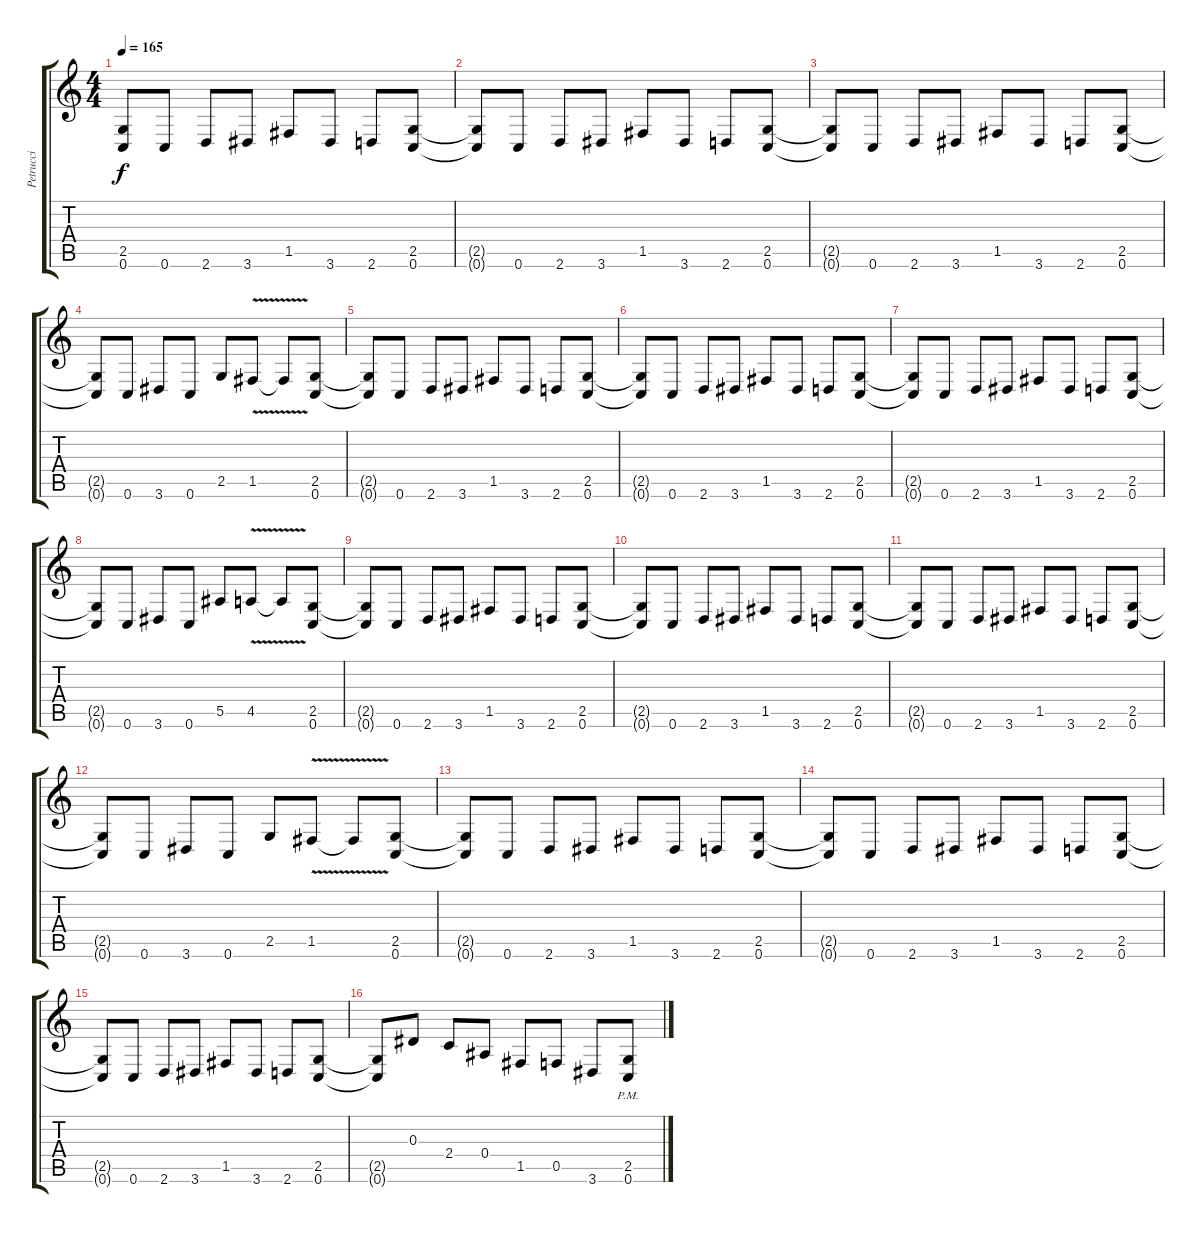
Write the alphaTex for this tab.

\track ("Petrucci" "Petrucci") {instrument distortionguitar}
\staff {score tabs}
\tuning (C4 G3 Eb3 Bb2 F2 C2) {hide}
\ts (4 4)
\tempo 165
\clef g2
\ks c
(2.5{t} 0.6{t}).8{dy f} 0.6.8 2.6.8 3.6.8 1.5.8 3.6.8 2.6.8 (2.5 0.6).8 |
(2.5{t} 0.6{t}).8 0.6.8 2.6.8 3.6.8 1.5.8 3.6.8 2.6.8 (2.5 0.6).8 |
(2.5{t} 0.6{t}).8 0.6.8 2.6.8 3.6.8 1.5.8 3.6.8 2.6.8 (2.5 0.6).8 |
(2.5{t} 0.6{t}).8 0.6.8 3.6.8 0.6.8 2.5.8 1.5{v}.8 1.5{t}.8 (2.5 0.6).8 |
(2.5{t} 0.6{t}).8 0.6.8 2.6.8 3.6.8 1.5.8 3.6.8 2.6.8 (2.5 0.6).8 |
(2.5{t} 0.6{t}).8 0.6.8 2.6.8 3.6.8 1.5.8 3.6.8 2.6.8 (2.5 0.6).8 |
(2.5{t} 0.6{t}).8 0.6.8 2.6.8 3.6.8 1.5.8 3.6.8 2.6.8 (2.5 0.6).8 |
(2.5{t} 0.6{t}).8 0.6.8 3.6.8 0.6.8 5.5.8 4.5{v}.8 4.5{t}.8 (2.5 0.6).8 |
(2.5{t} 0.6{t}).8 0.6.8 2.6.8 3.6.8 1.5.8 3.6.8 2.6.8 (2.5 0.6).8 |
(2.5{t} 0.6{t}).8 0.6.8 2.6.8 3.6.8 1.5.8 3.6.8 2.6.8 (2.5 0.6).8 |
(2.5{t} 0.6{t}).8 0.6.8 2.6.8 3.6.8 1.5.8 3.6.8 2.6.8 (2.5 0.6).8 |
(2.5{t} 0.6{t}).8 0.6.8 3.6.8 0.6.8 2.5.8 1.5{v}.8 1.5{t}.8 (2.5 0.6).8 |
(2.5{t} 0.6{t}).8 0.6.8 2.6.8 3.6.8 1.5.8 3.6.8 2.6.8 (2.5 0.6).8 |
(2.5{t} 0.6{t}).8 0.6.8 2.6.8 3.6.8 1.5.8 3.6.8 2.6.8 (2.5 0.6).8 |
(2.5{t} 0.6{t}).8 0.6.8 2.6.8 3.6.8 1.5.8 3.6.8 2.6.8 (2.5 0.6).8 |
(2.5{t} 0.6{t}).8 0.3.8 2.4.8 0.4.8 1.5.8 0.5.8 3.6.8 (2.5{pm} 0.6{pm}).8
